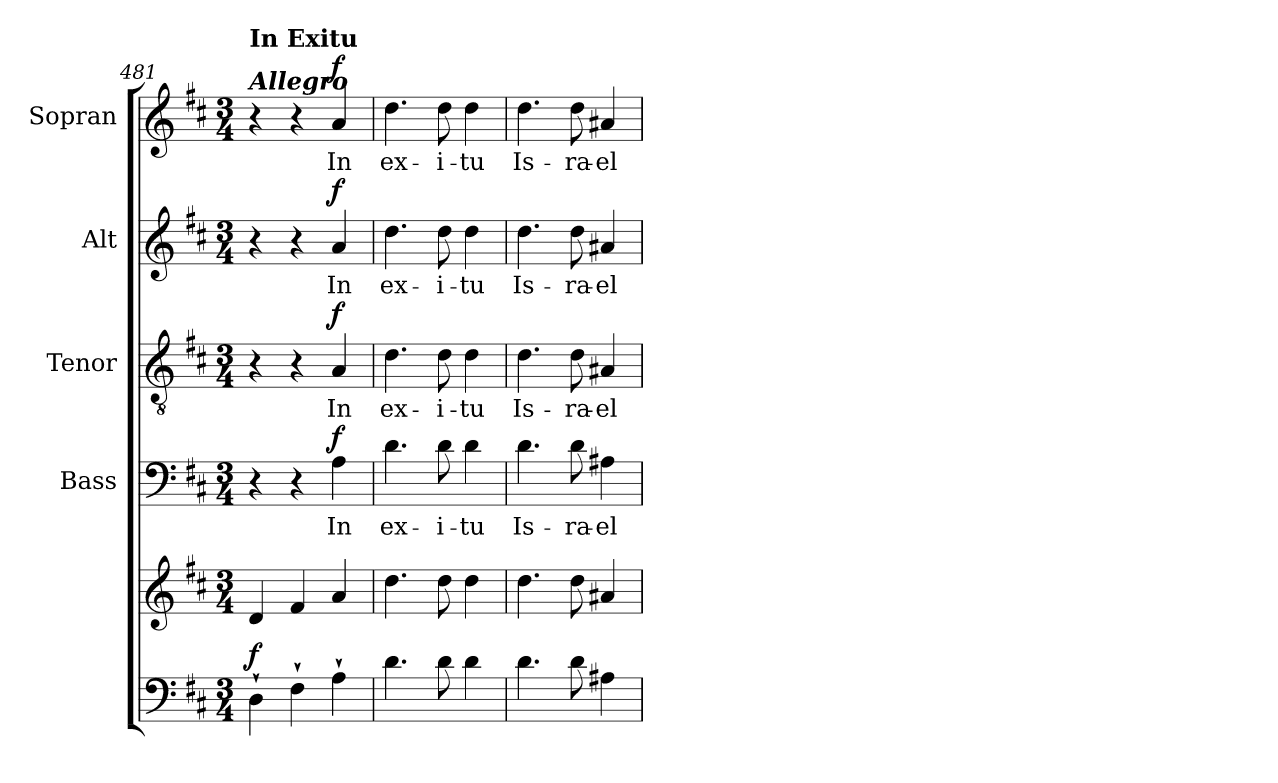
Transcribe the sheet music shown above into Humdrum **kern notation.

**kern	**kern	**dynam	**kern	**text	**dynam	**kern	**text	**dynam	**kern	**text	**dynam	**kern	**text	**dynam
*part5	*part5	*part5	*part4	*part4	*part4	*part3	*part3	*part3	*part2	*part2	*part2	*part1	*part1	*part1
*staff6	*staff5	*staff5/6	*staff4	*staff4	*staff4	*staff3	*staff3	*staff3	*staff2	*staff2	*staff2	*staff1	*staff1	*staff1
*	*	*	*I"Bass	*	*	*I"Tenor	*	*	*I"Alt	*	*	*I"Sopran	*	*
*	*	*	*I'B.	*	*	*I'T.	*	*	*I'A.	*	*	*I'S.	*	*
!!LO:LB:g=z
*clefF4	*clefG2	*	*clefF4	*	*	*clefGv2	*	*	*clefG2	*	*	*clefG2	*	*
*k[f#c#]	*k[f#c#]	*	*k[f#c#]	*	*	*k[f#c#]	*	*	*k[f#c#]	*	*	*k[f#c#]	*	*
*D:	*D:	*	*D:	*	*	*D:	*	*	*D:	*	*	*D:	*	*
*M3/4	*M3/4	*	*M3/4	*	*	*M3/4	*	*	*M3/4	*	*	*M3/4	*	*
=481	=481	=481	=481	=481	=481	=481	=481	=481	=481	=481	=481	=481	=481	=481
!	!	!	!	!	!	!	!	!	!	!	!	!LO:TX:a:Bi:t=Allegro	!	!
!	!	!	!	!	!	!	!	!	!	!	!	!LO:TX:a:B:t=In Exitu	!	!
!	!	!LO:DY:a=2	!	!	!	!	!	!	!	!	!	!	!	!
4D`>\	4d/	f	4r	.	.	4r	.	.	4r	.	.	4r	.	.
4F#`>\	4f#/	.	4r	.	.	4r	.	.	4r	.	.	4r	.	.
!	!	!	!	!LO:LY:b	!LO:DY:a	!	!LO:LY:b	!LO:DY:a	!	!LO:LY:b	!LO:DY:a	!	!LO:LY:b	!LO:DY:a
4A`>\	4a/	.	4A\	In	f	4A/	In	f	4a/	In	f	4a/	In	f
=482	=482	=482	=482	=482	=482	=482	=482	=482	=482	=482	=482	=482	=482	=482
!	!	!	!	!LO:LY:b	!	!	!LO:LY:b	!	!	!LO:LY:b	!	!	!LO:LY:b	!
4.d\	4.dd\	.	4.d\	ex-	.	4.d\	ex-	.	4.dd\	ex-	.	4.dd\	ex-	.
!	!	!	!	!LO:LY:b	!	!	!LO:LY:b	!	!	!LO:LY:b	!	!	!LO:LY:b	!
8d\	8dd\	.	8d\	-i-	.	8d\	-i-	.	8dd\	-i-	.	8dd\	-i-	.
!	!	!	!	!LO:LY:b	!	!	!LO:LY:b	!	!	!LO:LY:b	!	!	!LO:LY:b	!
4d\	4dd\	.	4d\	-tu	.	4d\	-tu	.	4dd\	-tu	.	4dd\	-tu	.
=483	=483	=483	=483	=483	=483	=483	=483	=483	=483	=483	=483	=483	=483	=483
!	!	!	!	!LO:LY:b	!	!	!LO:LY:b	!	!	!LO:LY:b	!	!	!LO:LY:b	!
4.d\	4.dd\	.	4.d\	Is-	.	4.d\	Is-	.	4.dd\	Is-	.	4.dd\	Is-	.
!	!	!	!	!LO:LY:b	!	!	!LO:LY:b	!	!	!LO:LY:b	!	!	!LO:LY:b	!
8d\	8dd\	.	8d\	-ra-	.	8d\	-ra-	.	8dd\	-ra-	.	8dd\	-ra-	.
!	!	!	!	!LO:LY:b	!	!	!LO:LY:b	!	!	!LO:LY:b	!	!	!LO:LY:b	!
4A#X\	4a#X/	.	4A#X\	-el	.	4A#X/	-el	.	4a#X/	-el	.	4a#X/	-el	.
=	=	=	=	=	=	=	=	=	=	=	=	=	=	=
*-	*-	*-	*-	*-	*-	*-	*-	*-	*-	*-	*-	*-	*-	*-
